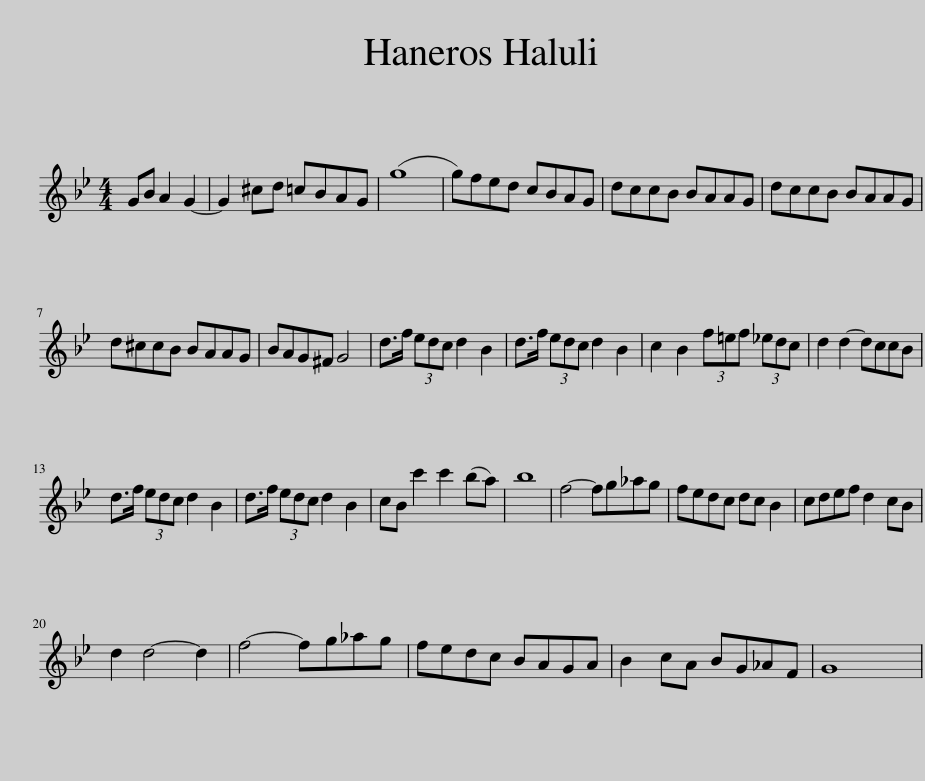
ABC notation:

X:1
L:1/8
M:4/4
I:linebreak $
K:Gmin
V:1 treble
V:1
 GB A2 G2- | G2 ^cd =cBAG | (g8 | g)fed cBAG | dccB BAAG | %5
 dccB BAAG |$ d^ccB BAAG | BAG^F G4 | d>f (3edc d2 B2 | d>f (3edc d2 B2 | %10
 c2 B2 (3f=ef (3_edc | d2 d2- dccB |$ d>f (3edc d2 B2 | d>f (3edc d2 B2 | cB c'2 c'2 (ba) | %15
 b8 | f4- fg_ag | fedc dc B2 | cdef d2 cB |$ d2 d4- d2 | %20
 f4- fg_ag | fedc BAGA | B2 cA BG_AF | G8 | %24
